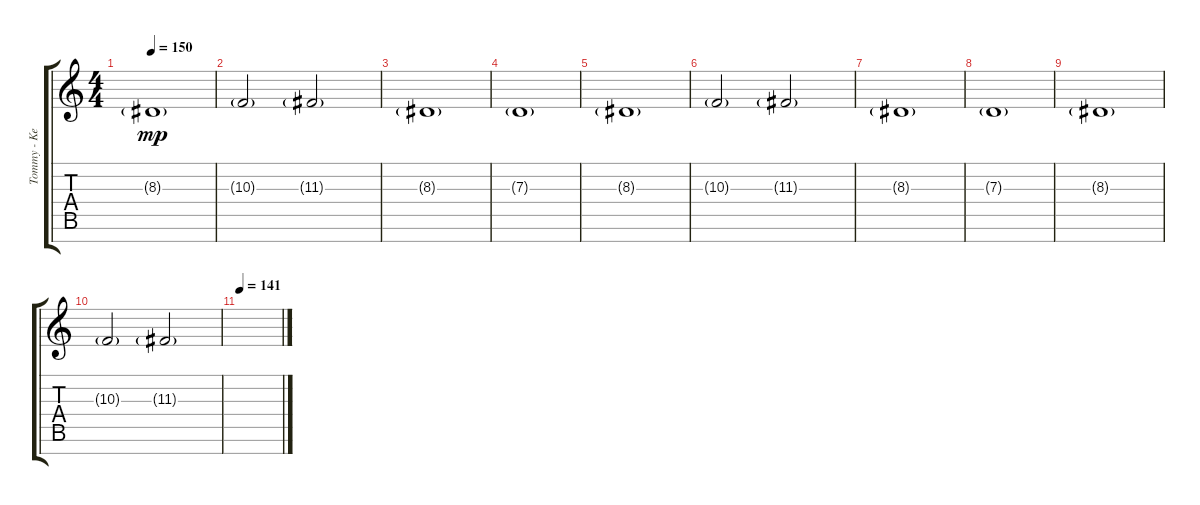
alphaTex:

\track ("Tommy - Keyboards" "Tommy - Ke") {instrument stringensemble1}
\staff {score tabs}
\tuning (E4 B3 G3 D3 A2 E2 B1) {hide}
\ts (4 4)
\tempo 150
\clef g2
\ks c
8.3{g}.1{dy mp} |
10.3{g}.2 11.3{g}.2 |
8.3{g}.1 |
7.3{g}.1 |
8.3{g}.1 |
10.3{g}.2 11.3{g}.2 |
8.3{g}.1 |
7.3{g}.1 |
8.3{g}.1 |
10.3{g}.2 11.3{g}.2 |
\tempo 141
